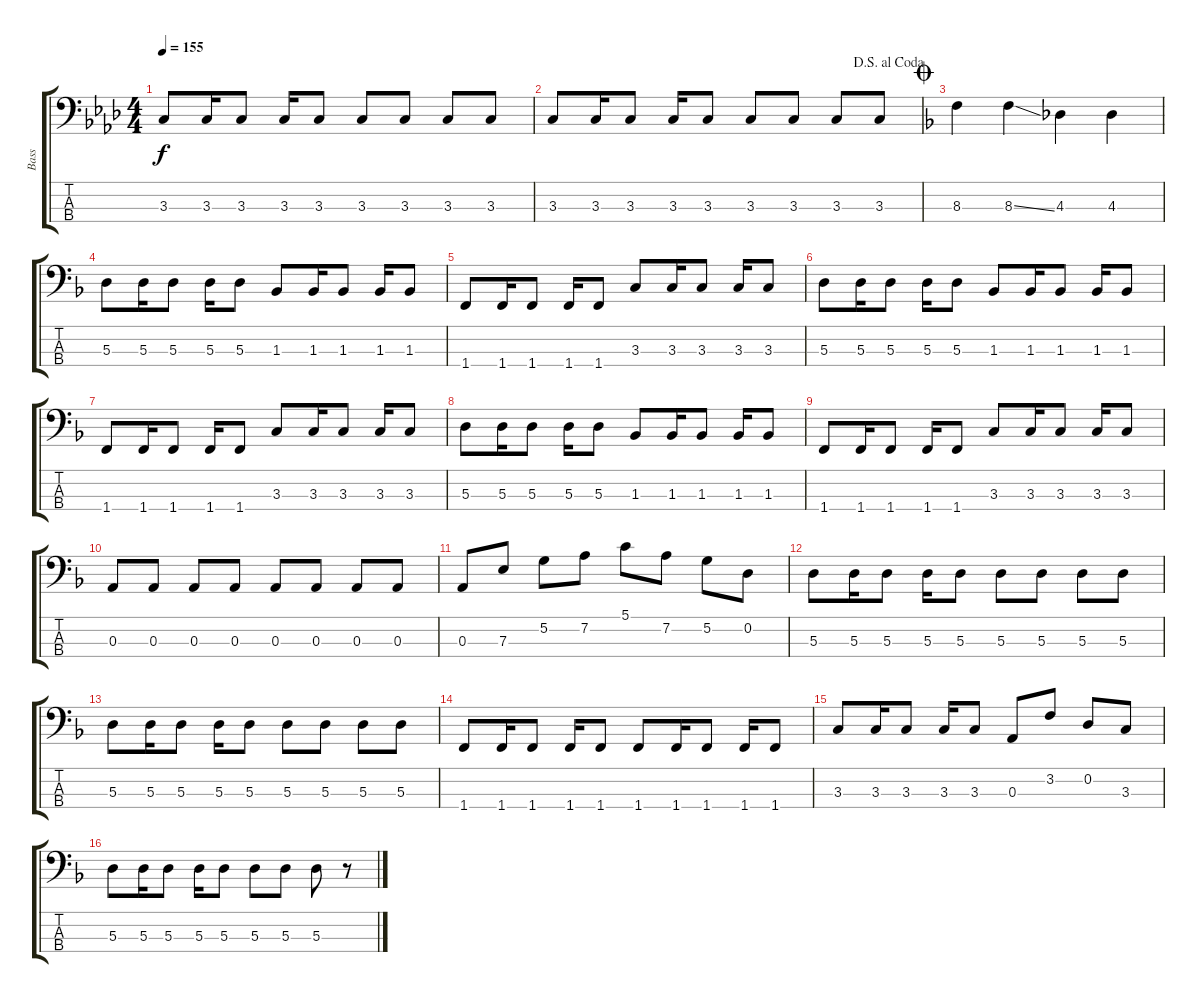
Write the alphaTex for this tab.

\track ("Bass" "Bass") {instrument electricbasspick}
\staff {score tabs}
\tuning (G2 D2 A1 E1) {hide}
\ts (4 4)
\tempo 155
\clef f4
\ks ab
3.3.8{dy f} 3.3.16 3.3.8 3.3.16 3.3.8 3.3.8 3.3.8 3.3.8 3.3.8 |
\jump dalsegnoalcoda
3.3.8 3.3.16 3.3.8 3.3.16 3.3.8 3.3.8 3.3.8 3.3.8 3.3.8 |
\jump coda
\ks f
8.3.4 8.3{ss}.4 4.3.4 4.3.4 |
5.3.8 5.3.16 5.3.8 5.3.16 5.3.8 1.3.8 1.3.16 1.3.8 1.3.16 1.3.8 |
1.4.8 1.4.16 1.4.8 1.4.16 1.4.8 3.3.8 3.3.16 3.3.8 3.3.16 3.3.8 |
5.3.8 5.3.16 5.3.8 5.3.16 5.3.8 1.3.8 1.3.16 1.3.8 1.3.16 1.3.8 |
1.4.8 1.4.16 1.4.8 1.4.16 1.4.8 3.3.8 3.3.16 3.3.8 3.3.16 3.3.8 |
5.3.8 5.3.16 5.3.8 5.3.16 5.3.8 1.3.8 1.3.16 1.3.8 1.3.16 1.3.8 |
1.4.8 1.4.16 1.4.8 1.4.16 1.4.8 3.3.8 3.3.16 3.3.8 3.3.16 3.3.8 |
0.3.8 0.3.8 0.3.8 0.3.8 0.3.8 0.3.8 0.3.8 0.3.8 |
0.3.8 7.3.8 5.2.8 7.2.8 5.1.8 7.2.8 5.2.8 0.2.8 |
5.3.8 5.3.16 5.3.8 5.3.16 5.3.8 5.3.8 5.3.8 5.3.8 5.3.8 |
5.3.8 5.3.16 5.3.8 5.3.16 5.3.8 5.3.8 5.3.8 5.3.8 5.3.8 |
1.4.8 1.4.16 1.4.8 1.4.16 1.4.8 1.4.8 1.4.16 1.4.8 1.4.16 1.4.8 |
3.3.8 3.3.16 3.3.8 3.3.16 3.3.8 0.3.8 3.2.8 0.2.8 3.3.8 |
5.3.8 5.3.16 5.3.8 5.3.16 5.3.8 5.3.8 5.3.8 5.3.8 r.8
